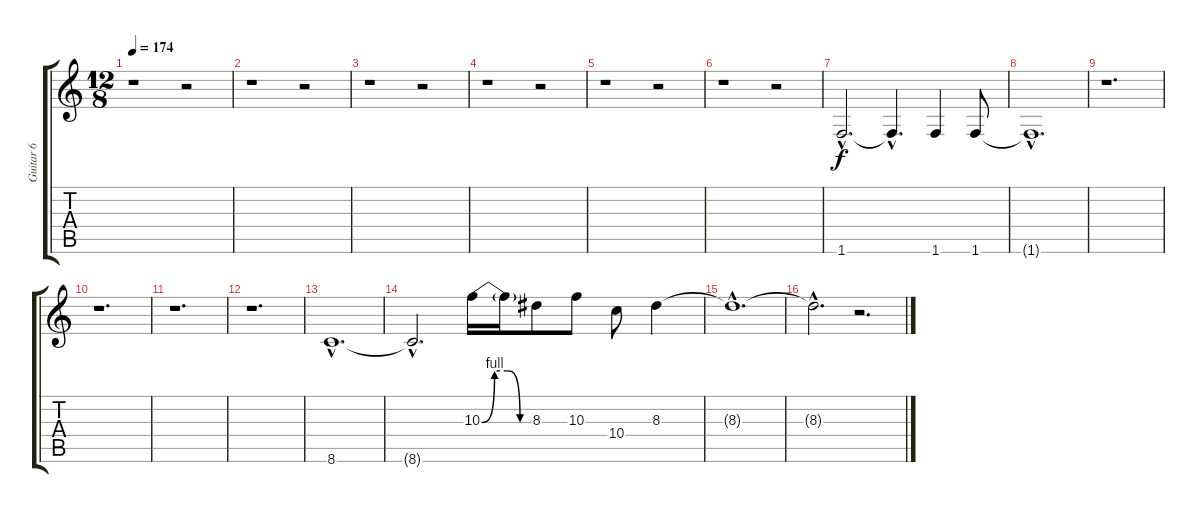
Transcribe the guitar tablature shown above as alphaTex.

\track ("Guitar 6" "Guitar 6") {instrument distortionguitar}
\staff {score tabs}
\tuning (E4 B3 G3 D3 A2 E2) {hide}
\ts (12 8)
\tempo 174
\clef g2
\ks c
r.1{dy f} r.2 |
r.1 r.2 |
r.1 r.2 |
r.1 r.2 |
r.1 r.2 |
r.1 r.2 |
1.6{hac}.2{d} 1.6{hac t}.4{d} 1.6.4 1.6.8 |
1.6{hac t}.1{d} |
r.1{d} |
r.1{d} |
r.1{d} |
r.1{d} |
8.6{hac}.1{d} |
8.6{hac t}.2{d} 10.3{be (custom 0 0 15 4 30 4 45 0 60 0)}.16 10.3{t}.16 8.3.8 10.3.8 10.4.8 8.3.4 |
8.3{hac t}.1{d} |
8.3{hac t}.2{d} r.2{d}
